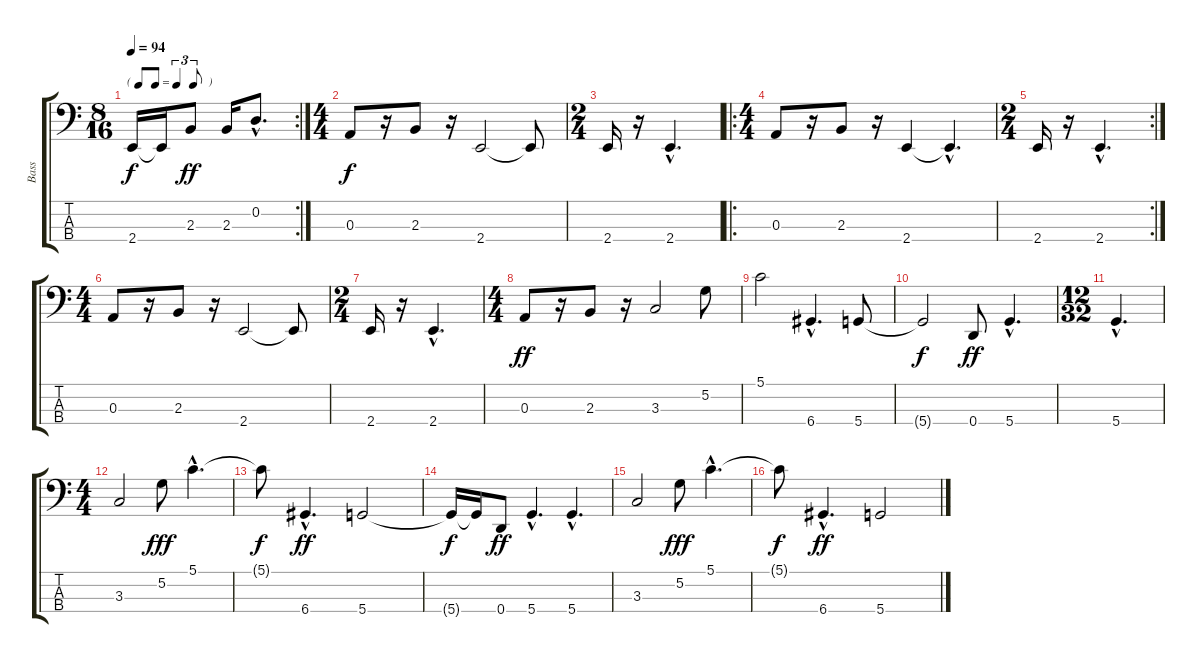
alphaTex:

\track ("Bass" "Bass") {instrument electricbassfinger}
\staff {score tabs}
\tuning (G2 D2 A1 D1) {hide}
\rc 2
\ts (8 16)
\tf triplet8th
\tempo 94
\clef f4
\ks c
2.4{t}.16{dy f} 2.4{t}.16 2.3.8{dy ff} 2.3.16 0.2{hac}.8{d} |
\ts (4 4)
0.3.8{dy f} r.16 2.3.8 r.16 2.4.2 2.4{t}.8 |
\ts (2 4)
2.4.16 r.16 2.4{hac}.4{d} |
\ro
\ts (4 4)
0.3.8 r.16 2.3.8 r.16 2.4.4 2.4{hac t}.4{d} |
\rc 2
\ts (2 4)
2.4.16 r.16 2.4{hac}.4{d} |
\ts (4 4)
0.3.8 r.16 2.3.8 r.16 2.4.2 2.4{t}.8 |
\ts (2 4)
2.4.16 r.16 2.4{hac}.4{d} |
\ts (4 4)
0.3.8{dy ff} r.16 2.3.8 r.16 3.3.2 5.2.8 |
5.1.2 6.4{hac}.4{d} 5.4.8 |
5.4{t}.2{dy f} 0.4.8{dy ff} 5.4{hac}.4{d} |
\ts (12 32)
5.4{hac}.4{d} |
\ts (4 4)
3.3.2 5.2.8{dy fff} 5.1{hac}.4{d} |
5.1{t}.8{dy f} 6.4{hac}.4{d dy ff} 5.4.2 |
5.4{t}.16{dy f} 5.4{t}.16 0.4.8{dy ff} 5.4{hac}.4{d} 5.4{hac}.4{d} |
3.3.2 5.2.8{dy fff} 5.1{hac}.4{d} |
5.1{t}.8{dy f} 6.4{hac}.4{d dy ff} 5.4.2
